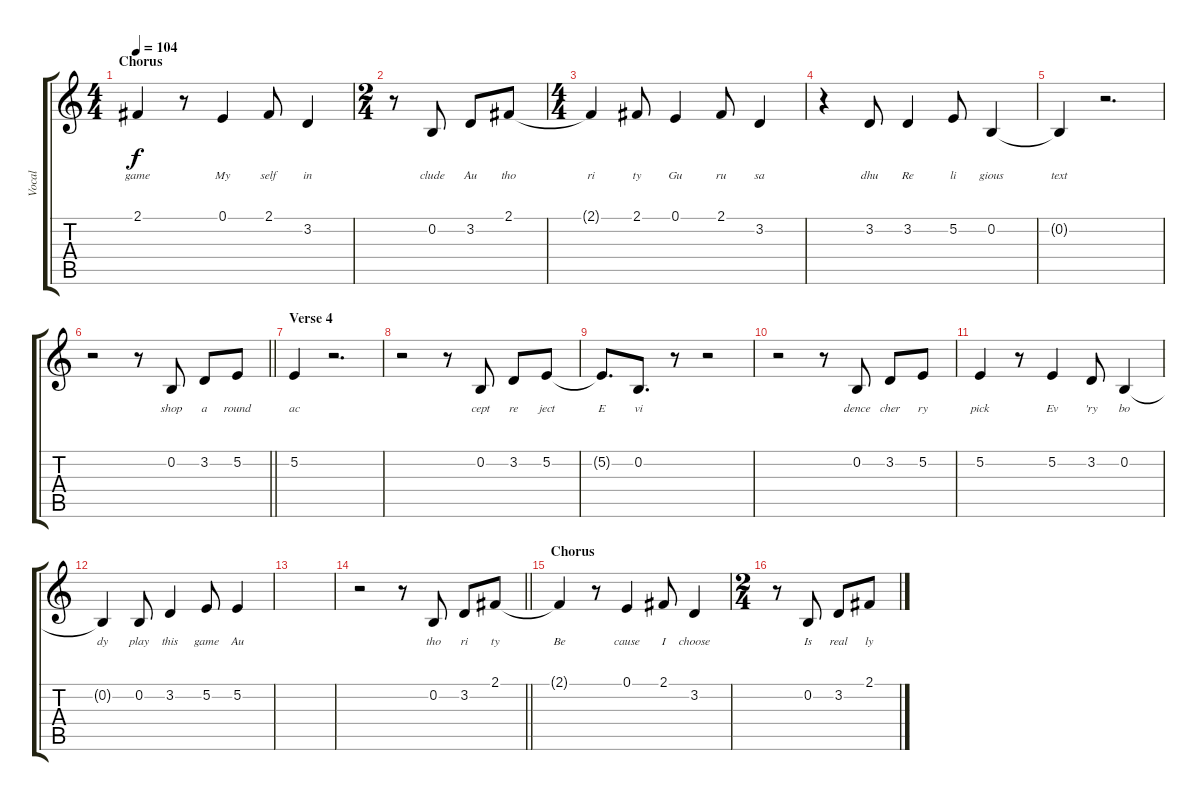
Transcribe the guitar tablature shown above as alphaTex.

\track ("Vocal" "Vocal") {instrument acousticgrandpiano}
\staff {score tabs}
\tuning (E4 B3 G3 D3 A2 E2) {hide}
\ts (4 4)
\section ("" "Chorus")
\tempo 104
\clef g2
\ks c
2.1{t}.4{lyrics (0 "game") lyrics (1 "") lyrics (2 "") lyrics (3 "") lyrics (4 "") dy f} r.8 0.1.4{lyrics (0 "My") lyrics (1 "") lyrics (2 "") lyrics (3 "") lyrics (4 "")} 2.1.8{lyrics (0 "self") lyrics (1 "") lyrics (2 "") lyrics (3 "") lyrics (4 "")} 3.2.4{lyrics (0 "in") lyrics (1 "") lyrics (2 "") lyrics (3 "") lyrics (4 "")} |
\ts (2 4)
r.8 0.2.8{lyrics (0 "clude") lyrics (1 "") lyrics (2 "") lyrics (3 "") lyrics (4 "")} 3.2.8{lyrics (0 "Au") lyrics (1 "") lyrics (2 "") lyrics (3 "") lyrics (4 "")} 2.1.8{lyrics (0 "tho") lyrics (1 "") lyrics (2 "") lyrics (3 "") lyrics (4 "")} |
\ts (4 4)
2.1{t}.4{lyrics (0 "ri") lyrics (1 "") lyrics (2 "") lyrics (3 "") lyrics (4 "")} 2.1.8{lyrics (0 "ty") lyrics (1 "") lyrics (2 "") lyrics (3 "") lyrics (4 "")} 0.1.4{lyrics (0 "Gu") lyrics (1 "") lyrics (2 "") lyrics (3 "") lyrics (4 "")} 2.1.8{lyrics (0 "ru") lyrics (1 "") lyrics (2 "") lyrics (3 "") lyrics (4 "")} 3.2.4{lyrics (0 "sa") lyrics (1 "") lyrics (2 "") lyrics (3 "") lyrics (4 "")} |
r.4 3.2.8{lyrics (0 "dhu") lyrics (1 "") lyrics (2 "") lyrics (3 "") lyrics (4 "")} 3.2.4{lyrics (0 "Re") lyrics (1 "") lyrics (2 "") lyrics (3 "") lyrics (4 "")} 5.2.8{lyrics (0 "li") lyrics (1 "") lyrics (2 "") lyrics (3 "") lyrics (4 "")} 0.2.4{lyrics (0 "gious") lyrics (1 "") lyrics (2 "") lyrics (3 "") lyrics (4 "")} |
0.2{t}.4{lyrics (0 "text") lyrics (1 "") lyrics (2 "") lyrics (3 "") lyrics (4 "")} r.2{d} |
\barLineRight lightlight
r.2 r.8 0.2.8{lyrics (0 "shop") lyrics (1 "") lyrics (2 "") lyrics (3 "") lyrics (4 "")} 3.2.8{lyrics (0 "a") lyrics (1 "") lyrics (2 "") lyrics (3 "") lyrics (4 "")} 5.2.8{lyrics (0 "round") lyrics (1 "") lyrics (2 "") lyrics (3 "") lyrics (4 "")} |
\section ("" "Verse 4")
5.2.4{lyrics (0 "ac") lyrics (1 "") lyrics (2 "") lyrics (3 "") lyrics (4 "")} r.2{d} |
r.2 r.8 0.2.8{lyrics (0 "cept") lyrics (1 "") lyrics (2 "") lyrics (3 "") lyrics (4 "")} 3.2.8{lyrics (0 "re") lyrics (1 "") lyrics (2 "") lyrics (3 "") lyrics (4 "")} 5.2.8{lyrics (0 "ject") lyrics (1 "") lyrics (2 "") lyrics (3 "") lyrics (4 "")} |
5.2{t}.8{d lyrics (0 "E") lyrics (1 "") lyrics (2 "") lyrics (3 "") lyrics (4 "")} 0.2.8{d lyrics (0 "vi") lyrics (1 "") lyrics (2 "") lyrics (3 "") lyrics (4 "")} r.8 r.2 |
r.2 r.8 0.2.8{lyrics (0 "dence") lyrics (1 "") lyrics (2 "") lyrics (3 "") lyrics (4 "")} 3.2.8{lyrics (0 "cher") lyrics (1 "") lyrics (2 "") lyrics (3 "") lyrics (4 "")} 5.2.8{lyrics (0 "ry") lyrics (1 "") lyrics (2 "") lyrics (3 "") lyrics (4 "")} |
5.2.4{lyrics (0 "pick") lyrics (1 "") lyrics (2 "") lyrics (3 "") lyrics (4 "")} r.8 5.2.4{lyrics (0 "Ev") lyrics (1 "") lyrics (2 "") lyrics (3 "") lyrics (4 "")} 3.2.8{lyrics (0 "'ry") lyrics (1 "") lyrics (2 "") lyrics (3 "") lyrics (4 "")} 0.2.4{lyrics (0 "bo") lyrics (1 "") lyrics (2 "") lyrics (3 "") lyrics (4 "")} |
0.2{t}.4{lyrics (0 "dy") lyrics (1 "") lyrics (2 "") lyrics (3 "") lyrics (4 "")} 0.2.8{lyrics (0 "play") lyrics (1 "") lyrics (2 "") lyrics (3 "") lyrics (4 "")} 3.2.4{lyrics (0 "this") lyrics (1 "") lyrics (2 "") lyrics (3 "") lyrics (4 "")} 5.2.8{lyrics (0 "game") lyrics (1 "") lyrics (2 "") lyrics (3 "") lyrics (4 "")} 5.2.4{lyrics (0 "Au") lyrics (1 "") lyrics (2 "") lyrics (3 "") lyrics (4 "")} |
|
\barLineRight lightlight
r.2 r.8 0.2.8{lyrics (0 "tho") lyrics (1 "") lyrics (2 "") lyrics (3 "") lyrics (4 "")} 3.2.8{lyrics (0 "ri") lyrics (1 "") lyrics (2 "") lyrics (3 "") lyrics (4 "")} 2.1.8{lyrics (0 "ty") lyrics (1 "") lyrics (2 "") lyrics (3 "") lyrics (4 "")} |
\section ("" "Chorus")
2.1{t}.4{lyrics (0 "Be") lyrics (1 "") lyrics (2 "") lyrics (3 "") lyrics (4 "")} r.8 0.1.4{lyrics (0 "cause") lyrics (1 "") lyrics (2 "") lyrics (3 "") lyrics (4 "")} 2.1.8{lyrics (0 "I") lyrics (1 "") lyrics (2 "") lyrics (3 "") lyrics (4 "")} 3.2.4{lyrics (0 "choose") lyrics (1 "") lyrics (2 "") lyrics (3 "") lyrics (4 "")} |
\ts (2 4)
r.8 0.2.8{lyrics (0 "Is") lyrics (1 "") lyrics (2 "") lyrics (3 "") lyrics (4 "")} 3.2.8{lyrics (0 "real") lyrics (1 "") lyrics (2 "") lyrics (3 "") lyrics (4 "")} 2.1.8{lyrics (0 "ly") lyrics (1 "") lyrics (2 "") lyrics (3 "") lyrics (4 "")}
